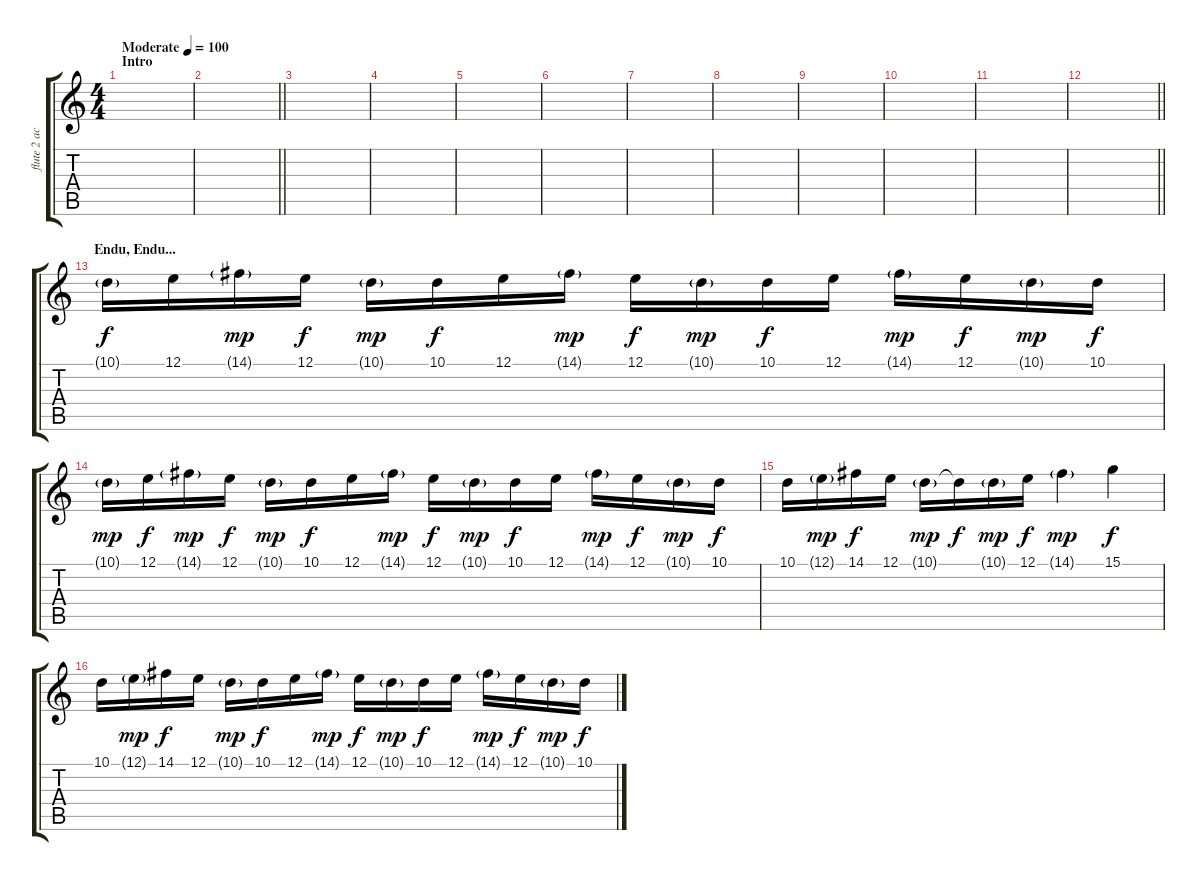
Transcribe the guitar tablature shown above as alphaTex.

\track ("flute 2 accompagnement" "flute 2 ac") {instrument flute}
\staff {score tabs}
\tuning (E4 B3 G3 D3 A2 E2) {hide}
\ts (4 4)
\section ("" "Intro")
\tempo (100 "Moderate")
\clef g2
\ks c
|
\barLineRight lightlight
|
|
|
|
|
|
|
|
|
|
\barLineRight lightlight
|
\section ("" "Endu, Endu...")
10.1{g}.16{volume 5} 12.1.16{dy f} 14.1{g}.16{dy mp} 12.1.16{dy f} 10.1{g}.16{dy mp} 10.1.16{dy f} 12.1.16 14.1{g}.16{dy mp} 12.1.16{dy f} 10.1{g}.16{dy mp} 10.1.16{dy f} 12.1.16 14.1{g}.16{dy mp} 12.1.16{dy f} 10.1{g}.16{dy mp} 10.1.16{dy f} |
10.1{g}.16{dy mp} 12.1.16{dy f} 14.1{g}.16{dy mp} 12.1.16{dy f} 10.1{g}.16{dy mp} 10.1.16{dy f} 12.1.16 14.1{g}.16{dy mp} 12.1.16{dy f} 10.1{g}.16{dy mp} 10.1.16{dy f} 12.1.16 14.1{g}.16{dy mp} 12.1.16{dy f} 10.1{g}.16{dy mp} 10.1.16{dy f} |
10.1.16 12.1{g}.16{dy mp} 14.1.16{dy f} 12.1.16 10.1{g}.16{dy mp} 10.1{t}.16{dy f} 10.1{g}.16{dy mp} 12.1.16{dy f} 14.1{g}.4{dy mp} 15.1.4{dy f} |
10.1.16 12.1{g}.16{dy mp} 14.1.16{dy f} 12.1.16 10.1{g}.16{dy mp} 10.1.16{dy f} 12.1.16 14.1{g}.16{dy mp} 12.1.16{dy f} 10.1{g}.16{dy mp} 10.1.16{dy f} 12.1.16 14.1{g}.16{dy mp} 12.1.16{dy f} 10.1{g}.16{dy mp} 10.1.16{dy f}
